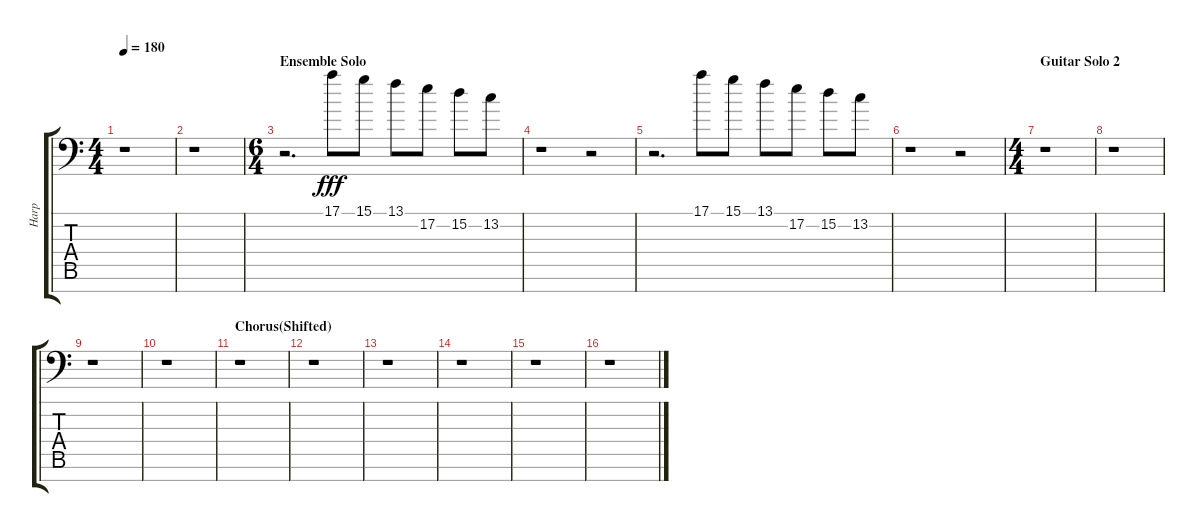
\track ("Harp" "Harp") {instrument orchestralharp}
\staff {score tabs}
\tuning (E4 B3 G3 D3 A2 E2 C-1) {hide}
\ts (4 4)
\tempo 180
\clef f4
\ks c
r.1{dy fff} |
r.1 |
\ts (6 4)
\section ("" "Ensemble Solo")
r.2{d} 17.1.8 15.1.8 13.1.8 17.2.8 15.2.8 13.2.8 |
r.1 r.2 |
r.2{d} 17.1.8 15.1.8 13.1.8 17.2.8 15.2.8 13.2.8 |
r.1 r.2 |
\ts (4 4)
\section ("" "Guitar Solo 2")
r.1 |
r.1 |
r.1 |
r.1 |
\section ("" "Chorus(Shifted)")
r.1 |
r.1 |
r.1 |
r.1 |
r.1 |
r.1
